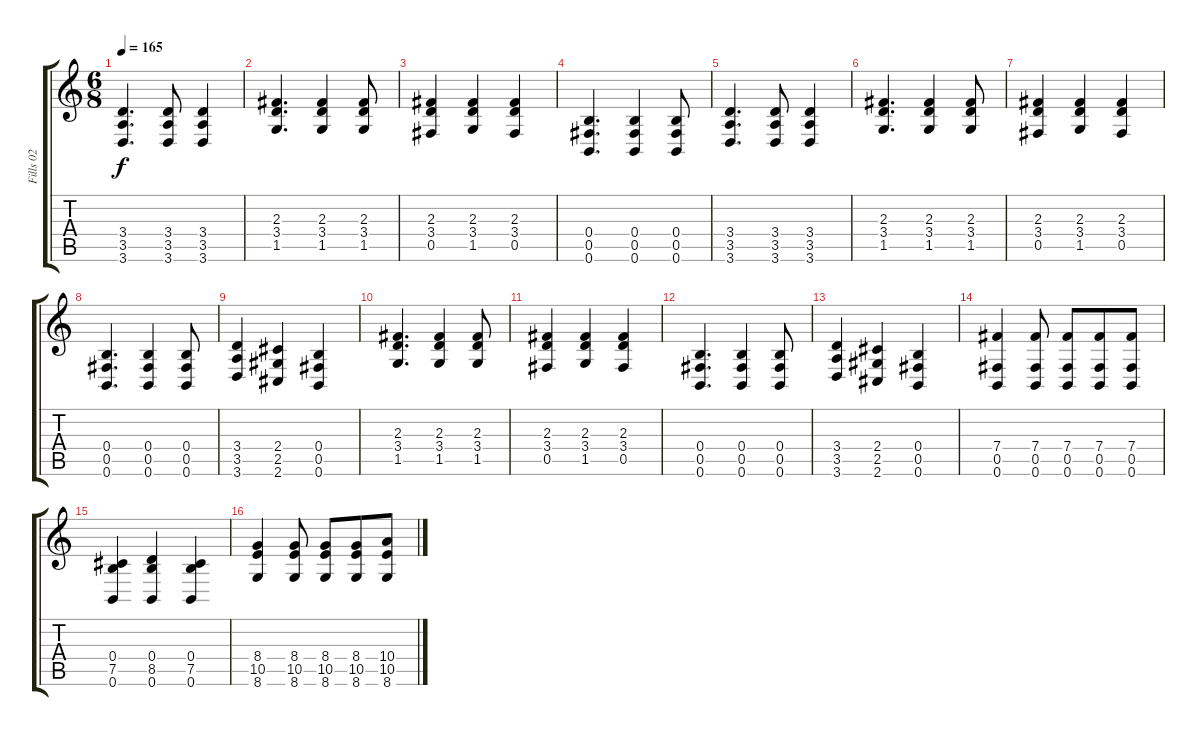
\track ("Fills 02" "Fills 02") {instrument overdrivenguitar}
\staff {score tabs}
\tuning (Db4 Ab3 E3 B2 Gb2 B1) {hide}
\ts (6 8)
\tempo 165
\clef g2
\ks c
(3.4 3.5 3.6).4{d dy f} (3.4 3.5 3.6).8 (3.4 3.5 3.6).4 |
(2.3 3.4 1.5).4{d} (2.3 3.4 1.5).4 (2.3 3.4 1.5).8 |
(2.3 3.4 0.5).4 (2.3 3.4 1.5).4 (2.3 3.4 0.5).4 |
(0.4 0.5 0.6).4{d} (0.4 0.5 0.6).4 (0.4 0.5 0.6).8 |
(3.4 3.5 3.6).4{d} (3.4 3.5 3.6).8 (3.4 3.5 3.6).4 |
(2.3 3.4 1.5).4{d} (2.3 3.4 1.5).4 (2.3 3.4 1.5).8 |
(2.3 3.4 0.5).4 (2.3 3.4 1.5).4 (2.3 3.4 0.5).4 |
(0.4 0.5 0.6).4{d} (0.4 0.5 0.6).4 (0.4 0.5 0.6).8 |
(3.4 3.5 3.6).4 (2.4 2.5 2.6).4 (0.4 0.5 0.6).4 |
(2.3 3.4 1.5).4{d} (2.3 3.4 1.5).4 (2.3 3.4 1.5).8 |
(2.3 3.4 0.5).4 (2.3 3.4 1.5).4 (2.3 3.4 0.5).4 |
(0.4 0.5 0.6).4{d} (0.4 0.5 0.6).4 (0.4 0.5 0.6).8 |
(3.4 3.5 3.6).4 (2.4 2.5 2.6).4 (0.4 0.5 0.6).4 |
(7.4 0.5 0.6).4 (7.4 0.5 0.6).8 (7.4 0.5 0.6).8 (7.4 0.5 0.6).8 (7.4 0.5 0.6).8 |
(0.4 7.5 0.6).4 (0.4 8.5 0.6).4 (0.4 7.5 0.6).4 |
(8.4 10.5 8.6).4 (8.4 10.5 8.6).8 (8.4 10.5 8.6).8 (8.4 10.5 8.6).8 (10.4 10.5 8.6).8
